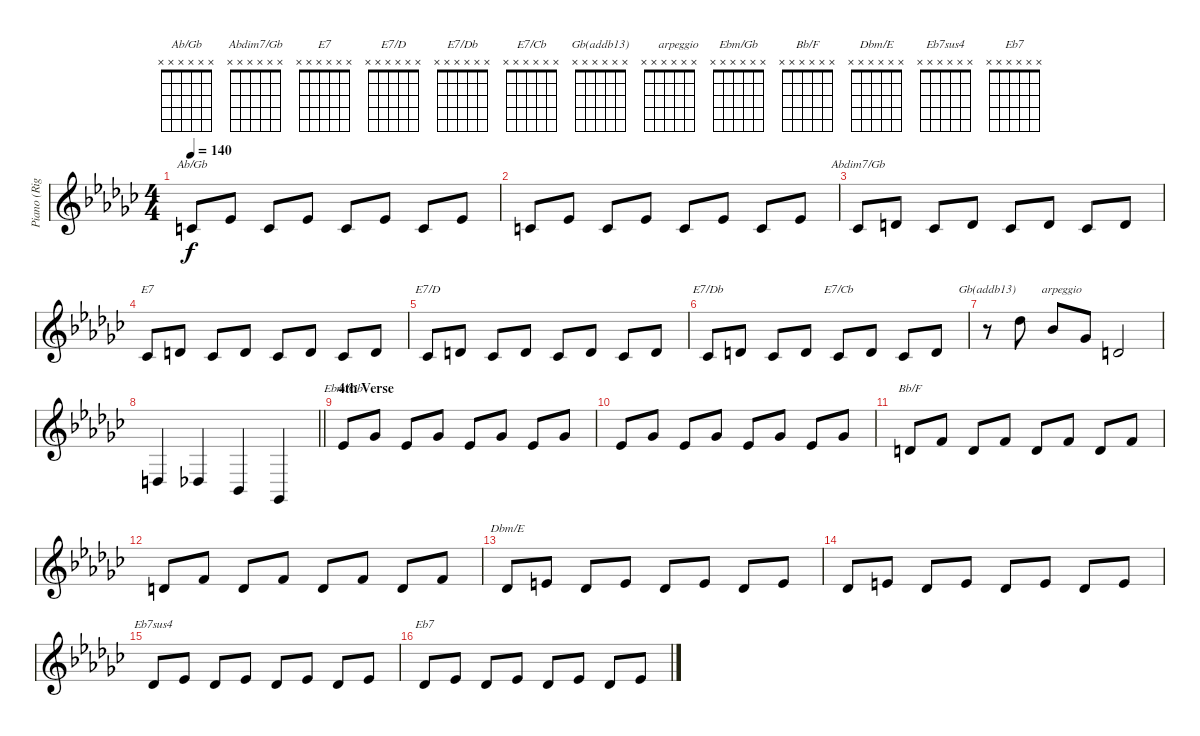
\track ("Piano (Right Hand)" "Piano (Rig") {instrument acousticgrandpiano}
\staff {score}
\tuning (E4 B3 G3 D3 A2 E2) {hide}
\chord ("Ab/Gb" x x x x x x)
\chord ("Abdim7/Gb" x x x x x x)
\chord ("E7" x x x x x x)
\chord ("E7/D" x x x x x x)
\chord ("E7/Db" x x x x x x)
\chord ("E7/Cb" x x x x x x)
\chord ("Gb(addb13)" x x x x x x)
\chord ("      arpeggio" x x x x x x)
\chord ("Ebm/Gb" x x x x x x)
\chord ("Bb/F" x x x x x x)
\chord ("Dbm/E" x x x x x x)
\chord ("Eb7sus4" x x x x x x)
\chord ("Eb7" x x x x x x)
\ts (4 4)
\tempo 140
\clef g2
\ks ebminor
5.3.8{ch "Ab/Gb" dy f} 4.2.8 5.3.8 4.2.8 5.3.8 4.2.8 5.3.8 4.2.8 |
5.3.8 4.2.8 5.3.8 4.2.8 5.3.8 4.2.8 5.3.8 4.2.8 |
4.3.8{ch "Abdim7/Gb"} 3.2.8 4.3.8 3.2.8 4.3.8 3.2.8 4.3.8 3.2.8 |
4.3.8{ch "E7"} 3.2.8 4.3.8 3.2.8 4.3.8 3.2.8 4.3.8 3.2.8 |
4.3.8{ch "E7/D"} 3.2.8 4.3.8 3.2.8 4.3.8 3.2.8 4.3.8 3.2.8 |
4.3.8{ch "E7/Db"} 3.2.8 4.3.8 3.2.8 4.3.8{ch "E7/Cb"} 3.2.8 4.3.8 3.2.8 |
r.8{ch "Gb(addb13)"} 9.1.8 11.2.8{ch "      arpeggio"} 11.3.8 12.4.2 |
\barLineRight lightlight
5.5.4{balance 5} 4.5.4 1.5.4 2.6.4 |
\section ("" "4th Verse")
4.2.8{ch "Ebm/Gb" balance 11} 2.1.8 4.2.8 2.1.8 4.2.8 2.1.8 4.2.8 2.1.8 |
4.2.8 2.1.8 4.2.8 2.1.8 4.2.8 2.1.8 4.2.8 2.1.8 |
3.2.8{ch "Bb/F"} 1.1.8 3.2.8 1.1.8 3.2.8 1.1.8 3.2.8 1.1.8 |
3.2.8 1.1.8 3.2.8 1.1.8 3.2.8 1.1.8 3.2.8 1.1.8 |
2.2.8{ch "Dbm/E"} 0.1.8 2.2.8 0.1.8 2.2.8 0.1.8 2.2.8 0.1.8 |
2.2.8 0.1.8 6.3.8 5.2.8 6.3.8 5.2.8 6.3.8 5.2.8 |
6.3.8{ch "Eb7sus4"} 4.2.8 6.3.8 4.2.8 6.3.8 4.2.8 6.3.8 4.2.8 |
6.3.8{ch "Eb7"} 4.2.8 6.3.8 4.2.8 6.3.8 4.2.8 6.3.8 4.2.8
